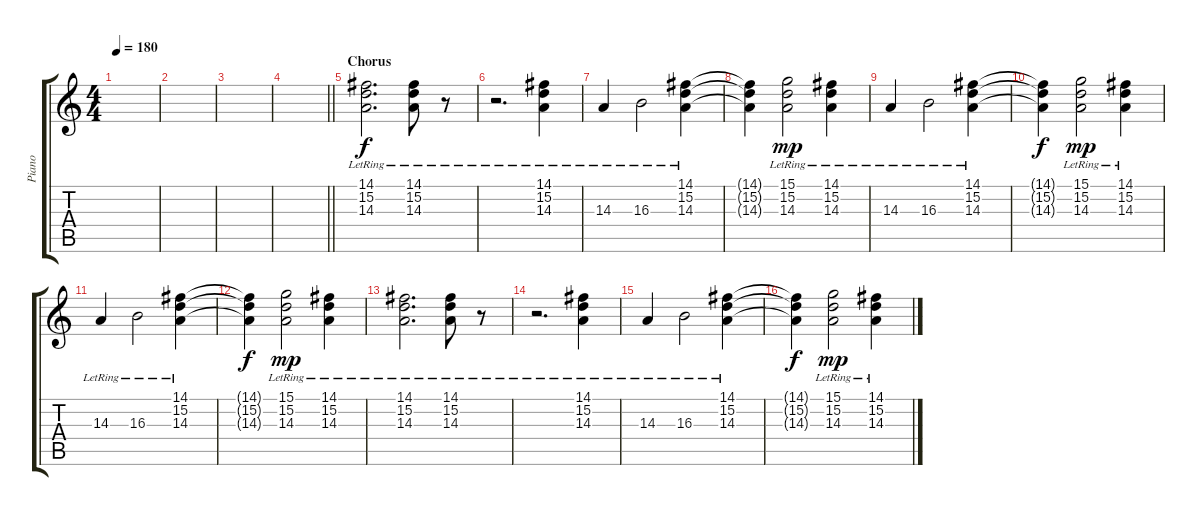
\track ("Piano" "Piano") {instrument electricpiano1}
\staff {score tabs}
\tuning (E4 B3 G3 D3 A2 E2) {hide}
\ts (4 4)
\tempo 180
\clef g2
\ks c
|
|
|
\barLineRight lightlight
|
\section ("" "Chorus")
(14.1{lr} 15.2{lr} 14.3{lr}).2{d} (14.1{lr} 15.2{lr} 14.3{lr}).8 r.8 |
r.2{d} (14.1{lr} 15.2{lr} 14.3{lr}).4 |
14.3{lr}.4 16.3{lr}.2 (14.1{lr} 15.2{lr} 14.3{lr}).4 |
(14.1{t} 15.2{t} 14.3{t}).4{dy f} (15.1{lr} 15.2{lr} 14.3{lr}).2{dy mp} (14.1{lr} 15.2{lr} 14.3{lr}).4 |
14.3{lr}.4 16.3{lr}.2 (14.1{lr} 15.2{lr} 14.3{lr}).4 |
(14.1{t} 15.2{t} 14.3{t}).4{dy f} (15.1{lr} 15.2{lr} 14.3{lr}).2{dy mp} (14.1{lr} 15.2{lr} 14.3{lr}).4 |
14.3{lr}.4 16.3{lr}.2 (14.1{lr} 15.2{lr} 14.3{lr}).4 |
(14.1{t} 15.2{t} 14.3{t}).4{dy f} (15.1{lr} 15.2{lr} 14.3{lr}).2{dy mp} (14.1{lr} 15.2{lr} 14.3{lr}).4 |
(14.1{lr} 15.2{lr} 14.3{lr}).2{d} (14.1{lr} 15.2{lr} 14.3{lr}).8 r.8 |
r.2{d} (14.1{lr} 15.2{lr} 14.3{lr}).4 |
14.3{lr}.4 16.3{lr}.2 (14.1{lr} 15.2{lr} 14.3{lr}).4 |
(14.1{t} 15.2{t} 14.3{t}).4{dy f} (15.1{lr} 15.2{lr} 14.3{lr}).2{dy mp} (14.1{lr} 15.2{lr} 14.3{lr}).4
